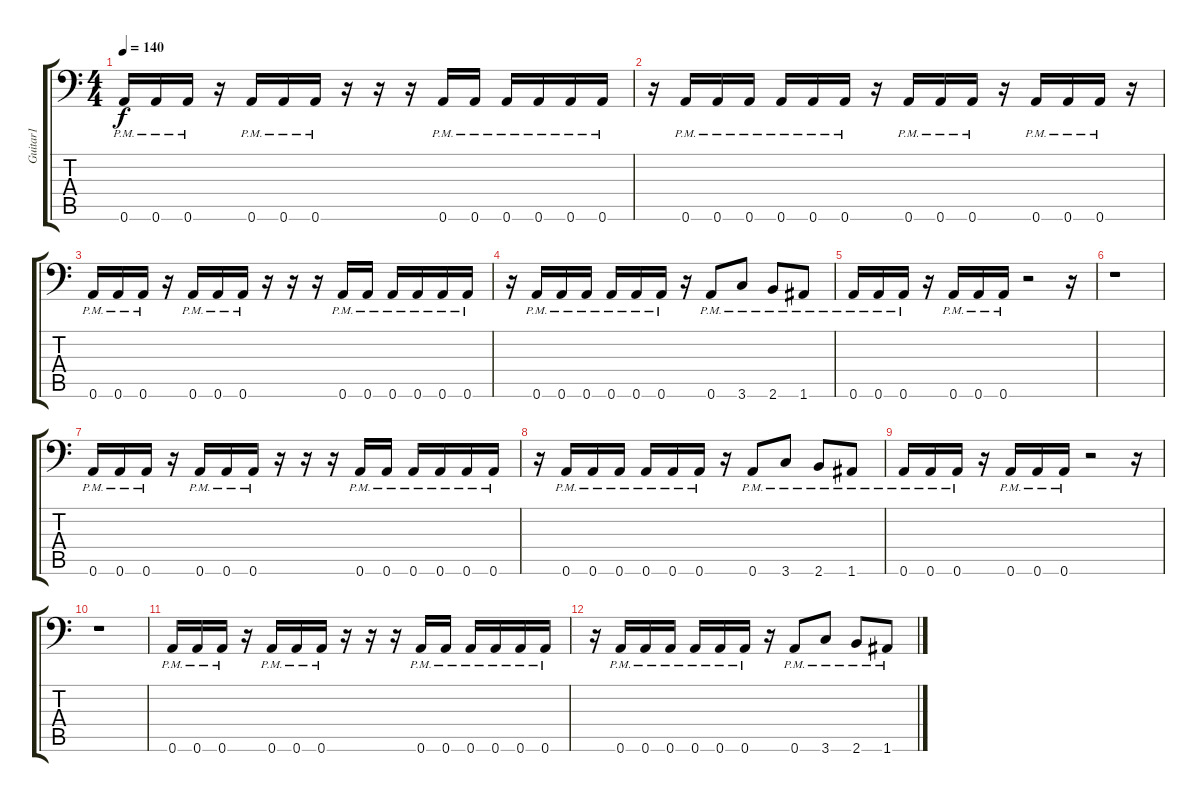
\track ("Guitar1" "Guitar1") {instrument distortionguitar}
\staff {score tabs}
\tuning (B3 Gb3 D3 A2 E2 A1) {hide}
\ts (4 4)
\tempo 140
\clef f4
\ks c
0.6{pm}.16{dy f} 0.6{pm}.16 0.6{pm}.16 r.16 0.6{pm}.16 0.6{pm}.16 0.6{pm}.16 r.16 r.16 r.16 0.6{pm}.16 0.6{pm}.16 0.6{pm}.16 0.6{pm}.16 0.6{pm}.16 0.6{pm}.16 |
r.16 0.6{pm}.16 0.6{pm}.16 0.6{pm}.16 0.6{pm}.16 0.6{pm}.16 0.6{pm}.16 r.16 0.6{pm}.16 0.6{pm}.16 0.6{pm}.16 r.16 0.6{pm}.16 0.6{pm}.16 0.6{pm}.16 r.16 |
0.6{pm}.16 0.6{pm}.16 0.6{pm}.16 r.16 0.6{pm}.16 0.6{pm}.16 0.6{pm}.16 r.16 r.16 r.16 0.6{pm}.16 0.6{pm}.16 0.6{pm}.16 0.6{pm}.16 0.6{pm}.16 0.6{pm}.16 |
r.16 0.6{pm}.16 0.6{pm}.16 0.6{pm}.16 0.6{pm}.16 0.6{pm}.16 0.6{pm}.16 r.16 0.6{pm}.8 3.6{pm}.8 2.6{pm}.8 1.6{pm}.8 |
0.6{pm}.16 0.6{pm}.16 0.6{pm}.16 r.16 0.6{pm}.16 0.6{pm}.16 0.6{pm}.16 r.2 r.16 |
r.1 |
0.6{pm}.16 0.6{pm}.16 0.6{pm}.16 r.16 0.6{pm}.16 0.6{pm}.16 0.6{pm}.16 r.16 r.16 r.16 0.6{pm}.16 0.6{pm}.16 0.6{pm}.16 0.6{pm}.16 0.6{pm}.16 0.6{pm}.16 |
r.16 0.6{pm}.16 0.6{pm}.16 0.6{pm}.16 0.6{pm}.16 0.6{pm}.16 0.6{pm}.16 r.16 0.6{pm}.8 3.6{pm}.8 2.6{pm}.8 1.6{pm}.8 |
0.6{pm}.16 0.6{pm}.16 0.6{pm}.16 r.16 0.6{pm}.16 0.6{pm}.16 0.6{pm}.16 r.2 r.16 |
r.1 |
0.6{pm}.16 0.6{pm}.16 0.6{pm}.16 r.16 0.6{pm}.16 0.6{pm}.16 0.6{pm}.16 r.16 r.16 r.16 0.6{pm}.16 0.6{pm}.16 0.6{pm}.16 0.6{pm}.16 0.6{pm}.16 0.6{pm}.16 |
r.16 0.6{pm}.16 0.6{pm}.16 0.6{pm}.16 0.6{pm}.16 0.6{pm}.16 0.6{pm}.16 r.16 0.6{pm}.8 3.6{pm}.8 2.6{pm}.8 1.6{pm}.8
